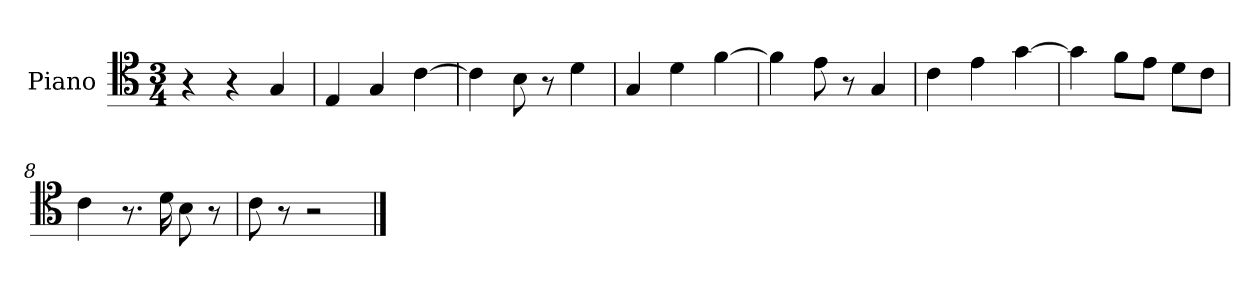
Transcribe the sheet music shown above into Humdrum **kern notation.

**kern
*part1
*staff1
*I"Piano
*I'Pno.
*clefC4
*k[]
*M3/4
=1
4r
4r
4G/
=2
4E/
4G/
[4c\
=3
4c\]
8B\
8r
4d\
=4
4G/
4d\
[4f\
=5
4f\]
8e\
8r
4G/
=6
4c\
4e\
[4g\
=7
4g\]
8f\L
8e\J
8d\L
8c\J
=8
4c\
8.r
16d\
8B\
8r
=9
8c\
8r
2r
==
*-
